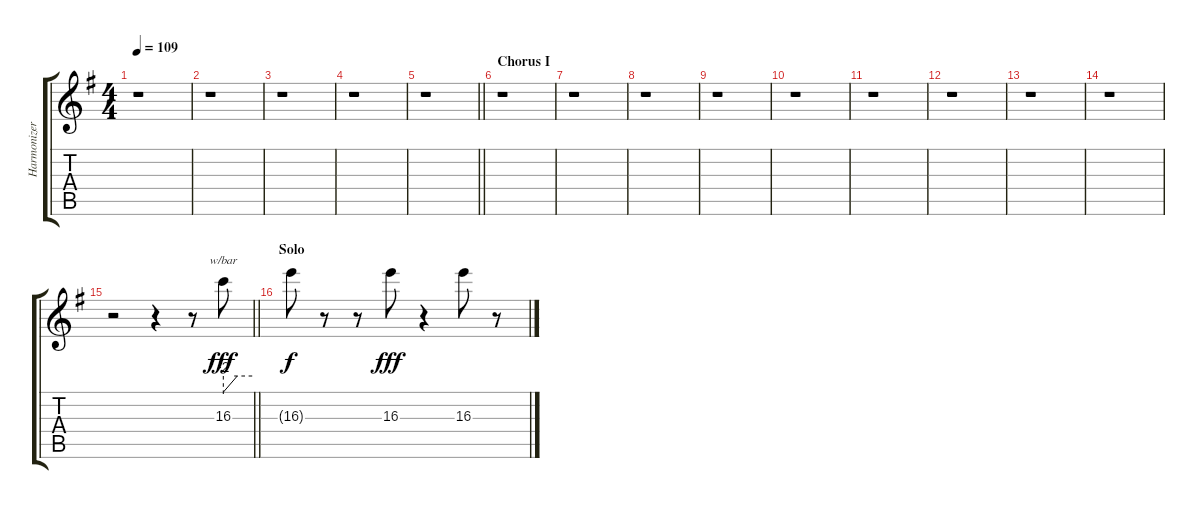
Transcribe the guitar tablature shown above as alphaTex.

\track ("Harmonizer" "Harmonizer") {instrument distortionguitar}
\staff {score tabs}
\tuning (A4 E4 C4 G3 D3 A2) {hide}
\ts (4 4)
\tempo 109
\clef g2
\ks g
r.1{dy fff} |
r.1 |
r.1 |
r.1 |
\barLineRight lightlight
r.1 |
\section ("" "Chorus I")
r.1 |
r.1 |
r.1 |
r.1 |
r.1 |
r.1 |
r.1 |
r.1 |
r.1 |
\barLineRight lightlight
r.2 r.4 r.8 16.3.8{tbe (custom default 0 -8 29 0 60 0)} |
\section ("" "Solo")
16.3{t}.8{dy f} r.8 r.8 16.3.8{dy fff} r.4 16.3.8 r.8
